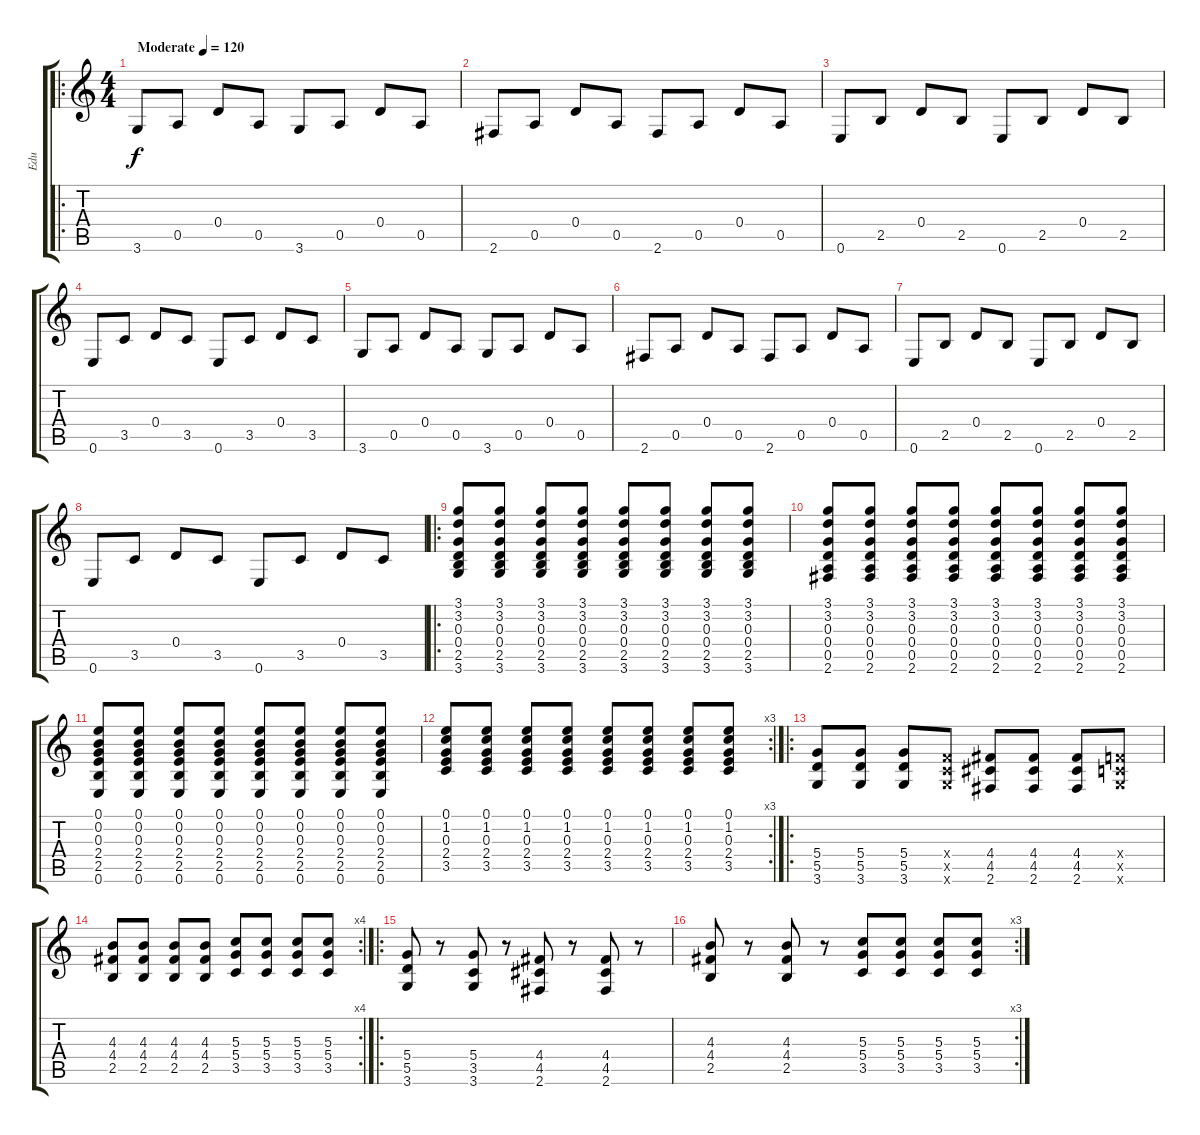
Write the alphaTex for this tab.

\track ("Edu " "Edu ") {instrument overdrivenguitar}
\staff {score tabs}
\tuning (E4 B3 G3 D3 A2 E2) {hide}
\ro
\ts (4 4)
\tempo (120 "Moderate")
\clef g2
\ks c
3.6.8{dy f instrument overdrivenguitar} 0.5.8 0.4.8 0.5.8 3.6.8 0.5.8 0.4.8 0.5.8 |
2.6.8 0.5.8 0.4.8 0.5.8 2.6.8 0.5.8 0.4.8 0.5.8 |
0.6.8 2.5.8 0.4.8 2.5.8 0.6.8 2.5.8 0.4.8 2.5.8 |
0.6.8 3.5.8 0.4.8 3.5.8 0.6.8 3.5.8 0.4.8 3.5.8 |
3.6.8 0.5.8 0.4.8 0.5.8 3.6.8 0.5.8 0.4.8 0.5.8 |
2.6.8 0.5.8 0.4.8 0.5.8 2.6.8 0.5.8 0.4.8 0.5.8 |
0.6.8 2.5.8 0.4.8 2.5.8 0.6.8 2.5.8 0.4.8 2.5.8 |
0.6.8 3.5.8 0.4.8 3.5.8 0.6.8 3.5.8 0.4.8 3.5.8 |
\ro
(3.1 3.2 0.3 0.4 2.5 3.6).8 (3.1 3.2 0.3 0.4 2.5 3.6).8 (3.1 3.2 0.3 0.4 2.5 3.6).8 (3.1 3.2 0.3 0.4 2.5 3.6).8 (3.1 3.2 0.3 0.4 2.5 3.6).8 (3.1 3.2 0.3 0.4 2.5 3.6).8 (3.1 3.2 0.3 0.4 2.5 3.6).8 (3.1 3.2 0.3 0.4 2.5 3.6).8 |
(3.1 3.2 0.3 0.4 0.5 2.6).8 (3.1 3.2 0.3 0.4 0.5 2.6).8 (3.1 3.2 0.3 0.4 0.5 2.6).8 (3.1 3.2 0.3 0.4 0.5 2.6).8 (3.1 3.2 0.3 0.4 0.5 2.6).8 (3.1 3.2 0.3 0.4 0.5 2.6).8 (3.1 3.2 0.3 0.4 0.5 2.6).8 (3.1 3.2 0.3 0.4 0.5 2.6).8 |
(0.1 0.2 0.3 2.4 2.5 0.6).8 (0.1 0.2 0.3 2.4 2.5 0.6).8 (0.1 0.2 0.3 2.4 2.5 0.6).8 (0.1 0.2 0.3 2.4 2.5 0.6).8 (0.1 0.2 0.3 2.4 2.5 0.6).8 (0.1 0.2 0.3 2.4 2.5 0.6).8 (0.1 0.2 0.3 2.4 2.5 0.6).8 (0.1 0.2 0.3 2.4 2.5 0.6).8 |
\rc 3
(0.1 1.2 0.3 2.4 3.5).8 (0.1 1.2 0.3 2.4 3.5).8 (0.1 1.2 0.3 2.4 3.5).8 (0.1 1.2 0.3 2.4 3.5).8 (0.1 1.2 0.3 2.4 3.5).8 (0.1 1.2 0.3 2.4 3.5).8 (0.1 1.2 0.3 2.4 3.5).8 (0.1 1.2 0.3 2.4 3.5).8 |
\ro
(5.4 5.5 3.6).8 (5.4 5.5 3.6).8 (5.4 5.5 3.6).8 (3.4{x} 3.5{x} 3.6{x}).8 (4.4 4.5 2.6).8 (4.4 4.5 2.6).8 (4.4 4.5 2.6).8 (3.4{x} 3.5{x} 3.6{x}).8 |
\rc 4
(4.3 4.4 2.5).8 (4.3 4.4 2.5).8 (4.3 4.4 2.5).8 (4.3 4.4 2.5).8 (5.3 5.4 3.5).8 (5.3 5.4 3.5).8 (5.3 5.4 3.5).8 (5.3 5.4 3.5).8 |
\ro
(5.4 5.5 3.6).8 r.8 (5.4 3.5 3.6).8 r.8 (4.4 4.5 2.6).8 r.8 (4.4 4.5 2.6).8 r.8 |
\rc 3
(4.3 4.4 2.5).8 r.8 (4.3 4.4 2.5).8 r.8 (5.3 5.4 3.5).8 (5.3 5.4 3.5).8 (5.3 5.4 3.5).8 (5.3 5.4 3.5).8
